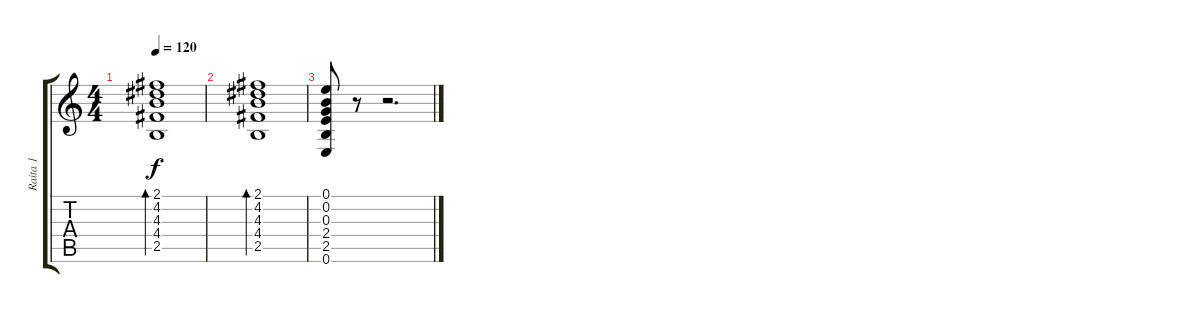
\track ("Raita 1" "Raita 1") {instrument electricguitarclean}
\staff {score tabs}
\tuning (E4 B3 G3 D3 A2 E2) {hide}
\ts (4 4)
\tempo 120
\clef g2
\ks c
(2.1 4.2 4.3 4.4 2.5).1{bd 60 dy f} |
(2.1 4.2 4.3 4.4 2.5).1{bd 60} |
(0.1 0.2 0.3 2.4 2.5 0.6).8 r.8 r.2{d}
